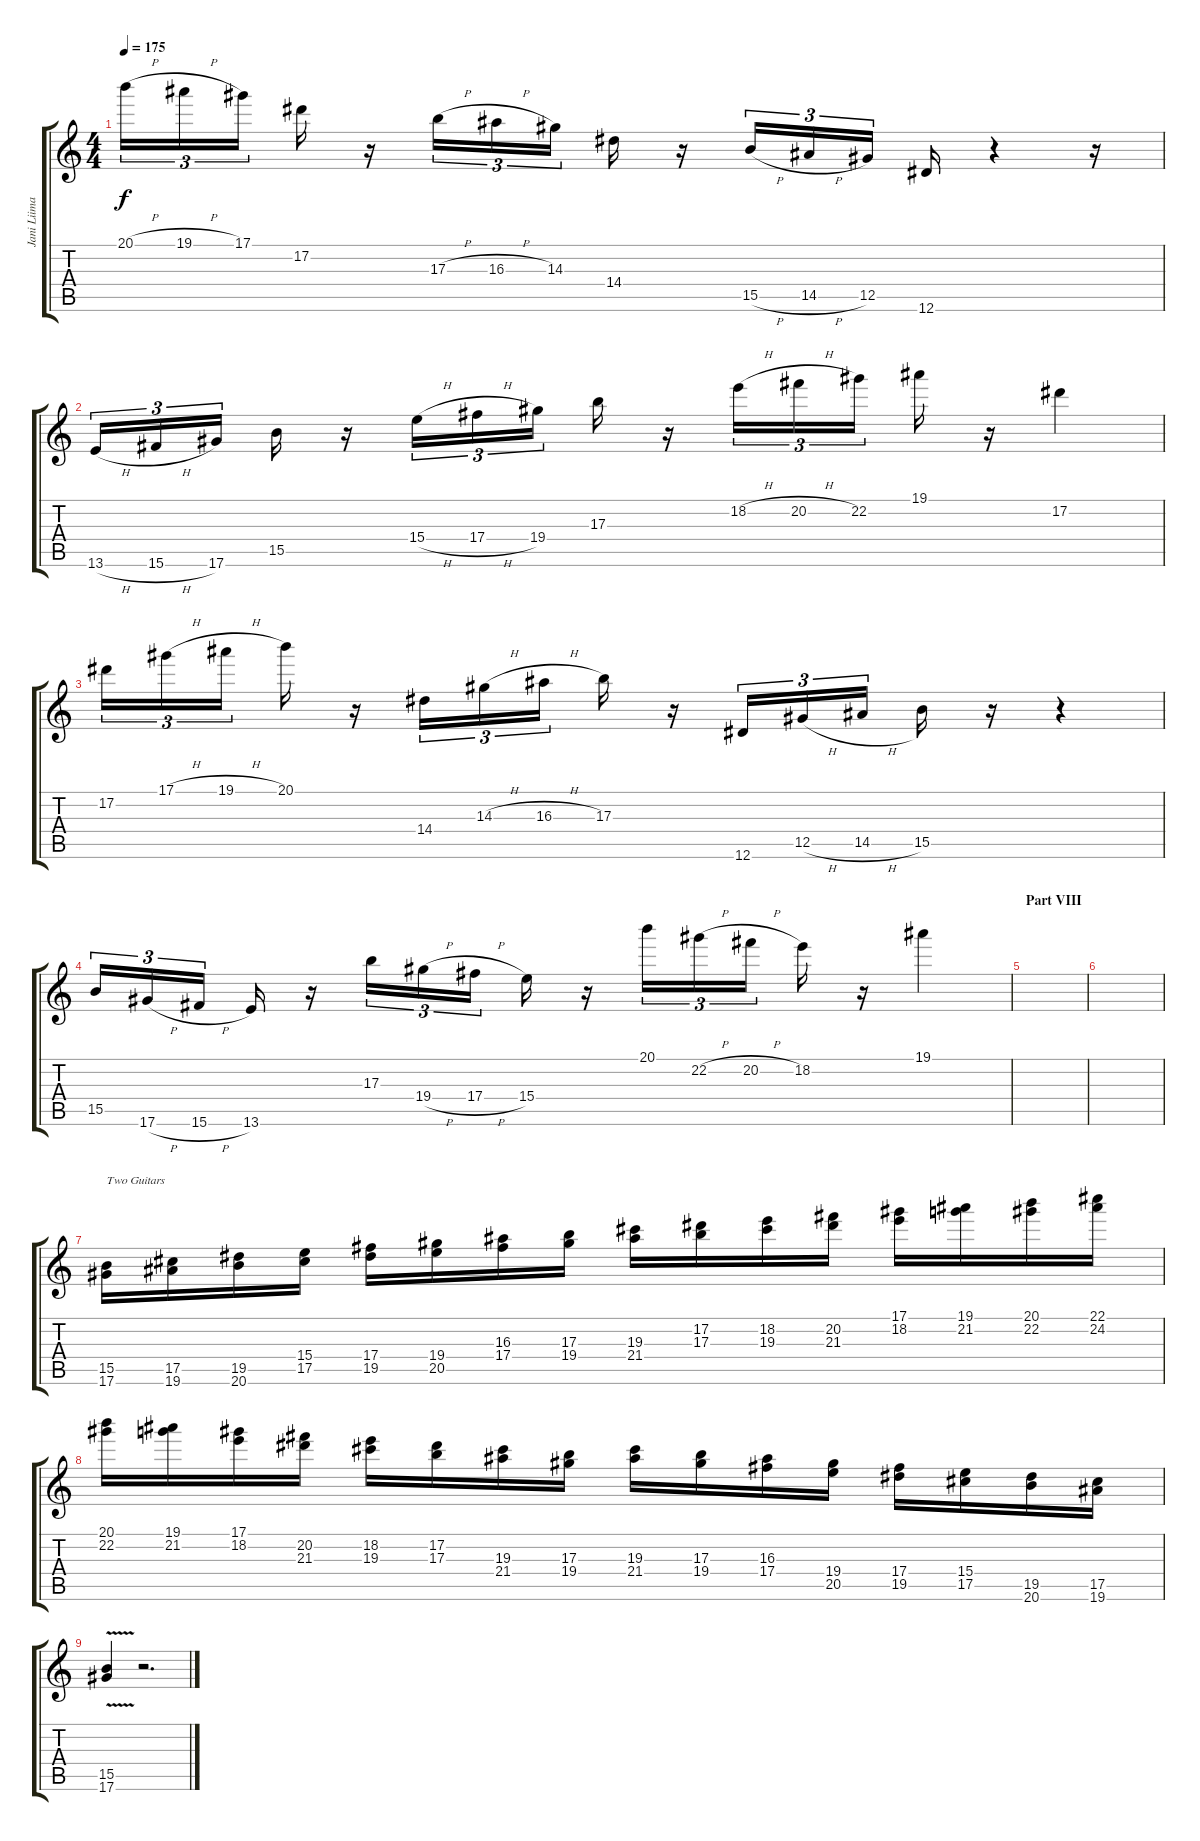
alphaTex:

\track ("Jani Liimatainen - Guitar" "Jani Liima") {instrument distortionguitar}
\staff {score tabs}
\tuning (Eb4 Bb3 Gb3 Db3 Ab2 Eb2) {hide}
\ts (4 4)
\tempo 175
\clef g2
\ks c
20.1{h}.16{tu (3 2) dy f} 19.1{h}.16{tu (3 2)} 17.1.16{tu (3 2)} 17.2.16 r.16 17.3{h}.16{tu (3 2)} 16.3{h}.16{tu (3 2)} 14.3.16{tu (3 2)} 14.4.16 r.16 15.5{h}.16{tu (3 2)} 14.5{h}.16{tu (3 2)} 12.5.16{tu (3 2)} 12.6.16 r.4 r.16 |
13.6{h}.16{tu (3 2)} 15.6{h}.16{tu (3 2)} 17.6.16{tu (3 2)} 15.5.16 r.16 15.4{h}.16{tu (3 2)} 17.4{h}.16{tu (3 2)} 19.4.16{tu (3 2)} 17.3.16 r.16 18.2{h}.16{tu (3 2)} 20.2{h}.16{tu (3 2)} 22.2.16{tu (3 2)} 19.1.16 r.16 17.2.4 |
17.2.16{tu (3 2)} 17.1{h}.16{tu (3 2)} 19.1{h}.16{tu (3 2)} 20.1.16 r.16 14.4.16{tu (3 2)} 14.3{h}.16{tu (3 2)} 16.3{h}.16{tu (3 2)} 17.3.16 r.16 12.6.16{tu (3 2)} 12.5{h}.16{tu (3 2)} 14.5{h}.16{tu (3 2)} 15.5.16 r.16 r.4 |
15.5.16{tu (3 2)} 17.6{h}.16{tu (3 2)} 15.6{h}.16{tu (3 2)} 13.6.16 r.16 17.3.16{tu (3 2)} 19.4{h}.16{tu (3 2)} 17.4{h}.16{tu (3 2)} 15.4.16 r.16 20.1.16{tu (3 2)} 22.2{h}.16{tu (3 2)} 20.2{h}.16{tu (3 2)} 18.2.16 r.16 19.1.4 |
\section ("" "Part VIII")
|
|
(15.5 17.6).16{txt "Two Guitars"} (17.5 19.6).16 (19.5 20.6).16 (15.4 17.5).16 (17.4 19.5).16 (19.4 20.5).16 (16.3 17.4).16 (17.3 19.4).16 (19.3 21.4).16 (17.2 17.3).16 (18.2 19.3).16 (20.2 21.3).16 (17.1 18.2).16 (19.1 21.2).16 (20.1 22.2).16 (22.1 24.2).16 |
(20.1 22.2).16 (19.1 21.2).16 (17.1 18.2).16 (20.2 21.3).16 (18.2 19.3).16 (17.2 17.3).16 (19.3 21.4).16 (17.3 19.4).16 (19.3 21.4).16 (17.3 19.4).16 (16.3 17.4).16 (19.4 20.5).16 (17.4 19.5).16 (15.4 17.5).16 (19.5 20.6).16 (17.5 19.6).16 |
(15.5{v} 17.6).4 r.2{d}
